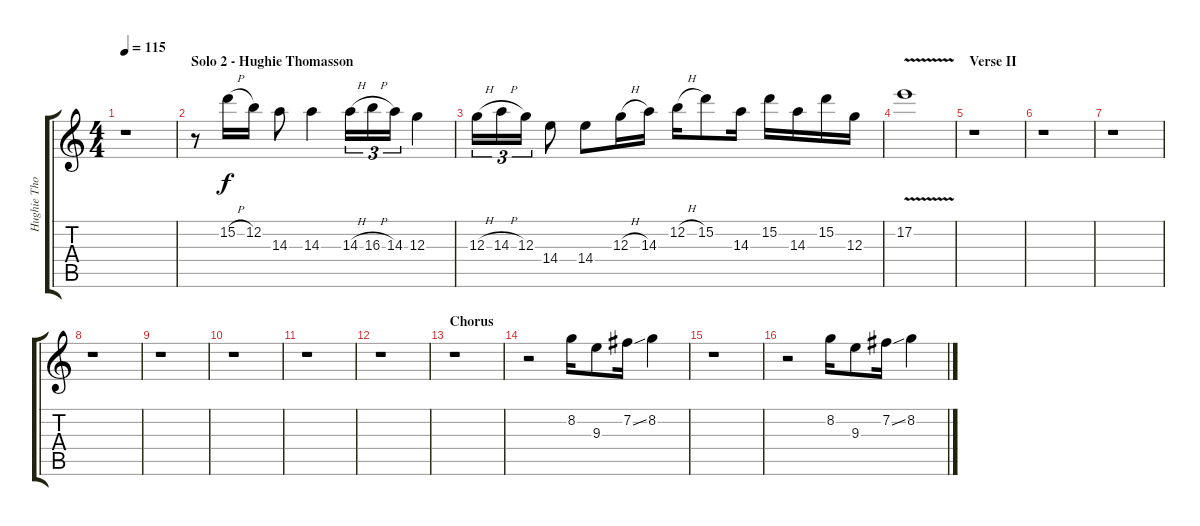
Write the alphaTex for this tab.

\track ("Hughie Thomasson - Solo" "Hughie Tho") {instrument overdrivenguitar}
\staff {score tabs}
\tuning (E4 B3 G3 D3 A2 E2) {hide}
\ts (4 4)
\tempo 115
\clef g2
\ks c
r.1{dy f} |
\section ("" "Solo 2 - Hughie Thomasson")
r.8 15.2{h}.16 12.2.16 14.3.8 14.3.4 14.3{h}.16{tu (3 2)} 16.3{h}.16{tu (3 2)} 14.3.16{tu (3 2)} 12.3.4 |
12.3{h}.16{tu (3 2)} 14.3{h}.16{tu (3 2)} 12.3.16{tu (3 2)} 14.4.8 14.4.8 12.3{h}.16 14.3.16 12.2{h}.16 15.2.8 14.3.16 15.2.16 14.3.16 15.2.16 12.3.16 |
17.2{v}.1 |
\section ("" "Verse II")
r.1 |
r.1 |
r.1 |
r.1 |
r.1 |
r.1 |
r.1 |
r.1 |
\section ("" "Chorus")
r.1 |
r.2 8.2.16 9.3.8 7.2{ss}.16 8.2.4 |
r.1 |
r.2 8.2.16 9.3.8 7.2{ss}.16 8.2.4
